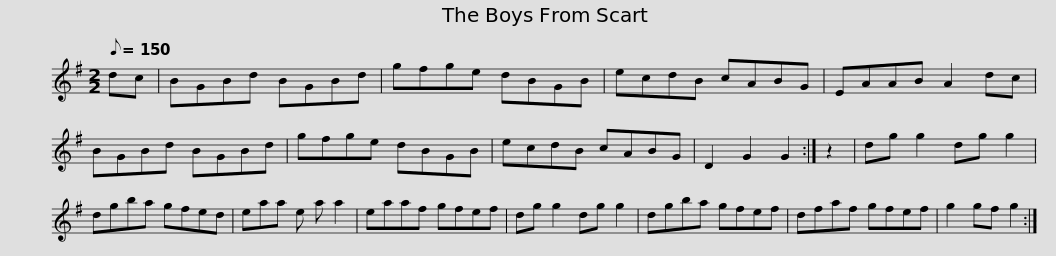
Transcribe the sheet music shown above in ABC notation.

X:1
L:1/8
Q:1/8=150
M:2/2
I:linebreak $
K:G
V:1 treble
V:1
 dc | BGBd BGBd | gfge dBGB | ecdB cABG | EAAB A2 dc | %5
 BGBd BGBd |$ gfge dBGB | ecdB cABG | D2 G2 G2 :| z2 | %10
 dg g2 dg g2 | dgba gfed | eaa e a a2 |$ eaaf gfef | dg g2 dg g2 | %15
 dgba gfef | dfaf gfef | g2 gf g2 :| %18
